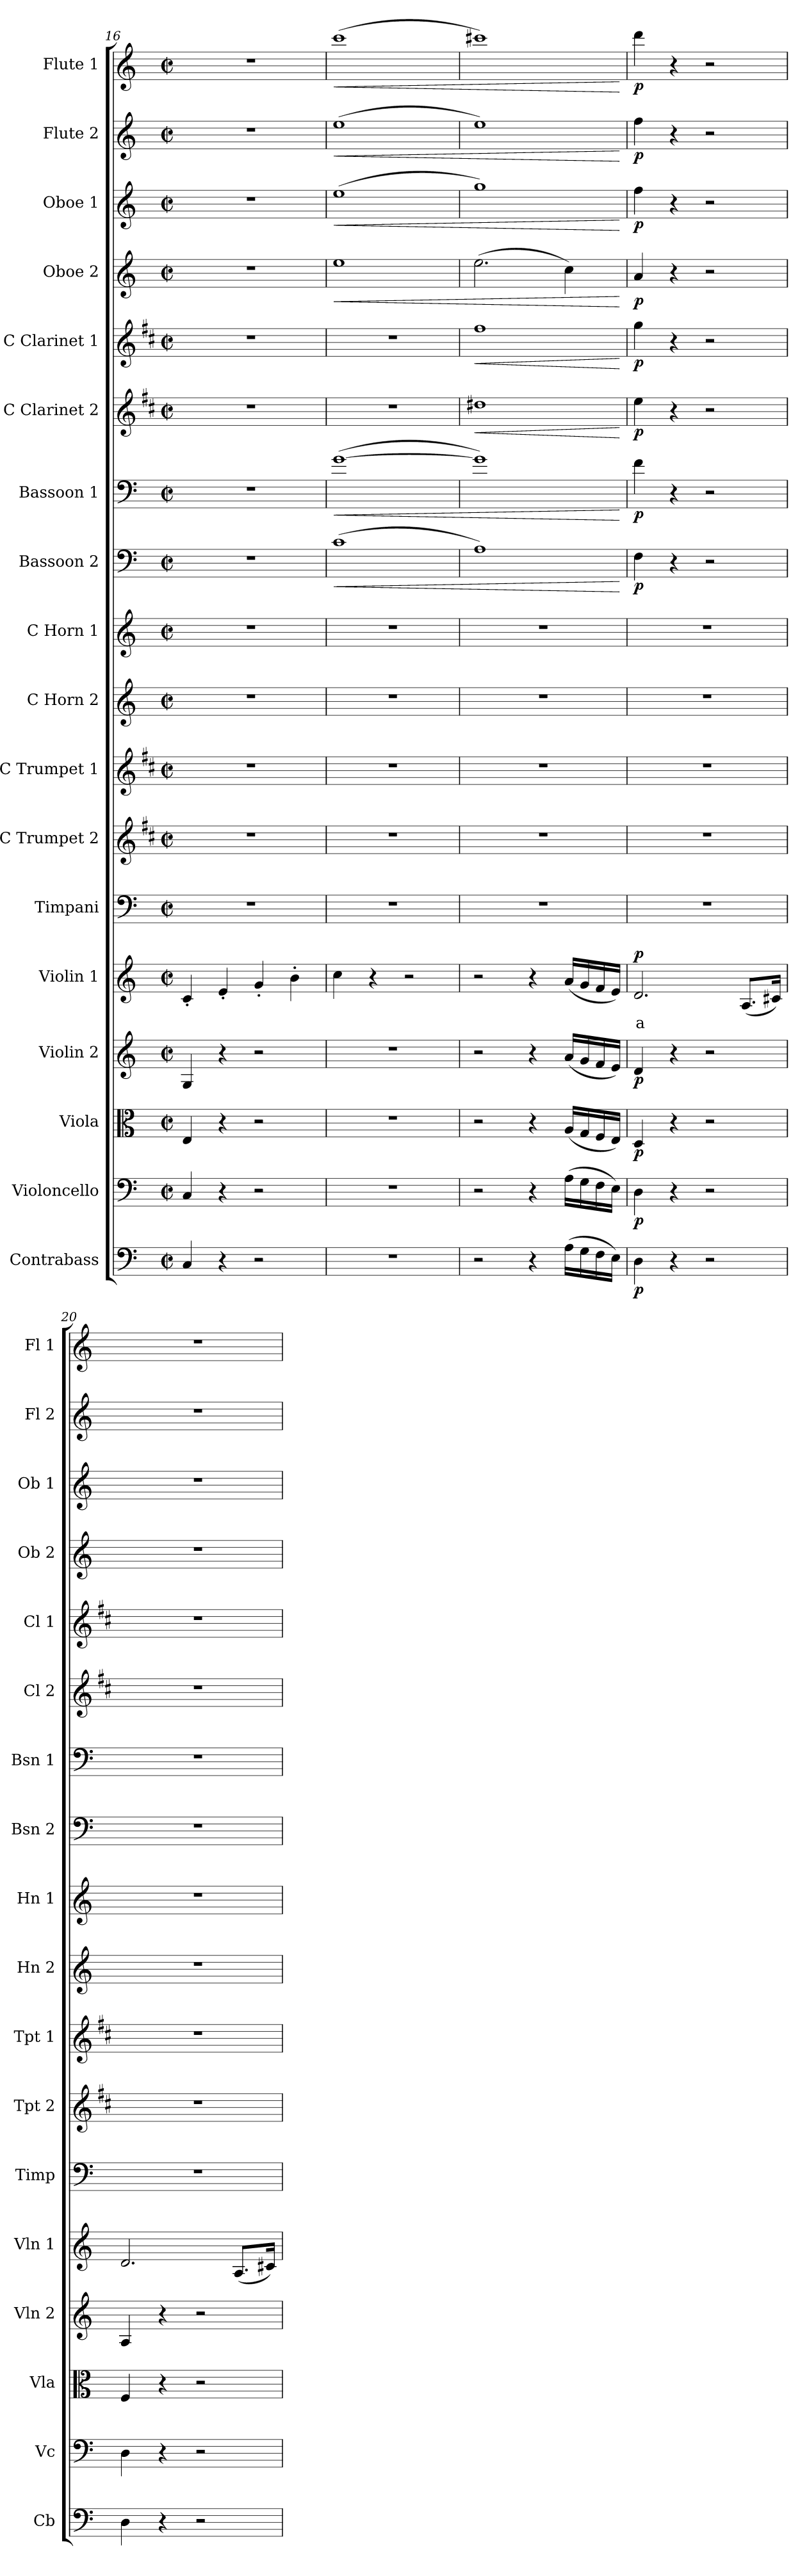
**kern	**dynam	**kern	**dynam	**kern	**dynam	**kern	**dynam	**kern	**text	**dynam	**kern	**kern	**kern	**kern	**kern	**kern	**dynam	**kern	**dynam	**kern	**dynam	**kern	**dynam	**kern	**dynam	**kern	**dynam	**kern	**dynam	**kern	**dynam
*part18	*part18	*part17	*part17	*part16	*part16	*part15	*part15	*part14	*part14	*part14	*part13	*part12	*part11	*part10	*part9	*part8	*part8	*part7	*part7	*part6	*part6	*part5	*part5	*part4	*part4	*part3	*part3	*part2	*part2	*part1	*part1
*staff18	*staff18	*staff17	*staff17	*staff16	*staff16	*staff15	*staff15	*staff14	*staff14	*staff14	*staff13	*staff12	*staff11	*staff10	*staff9	*staff8	*staff8	*staff7	*staff7	*staff6	*staff6	*staff5	*staff5	*staff4	*staff4	*staff3	*staff3	*staff2	*staff2	*staff1	*staff1
*I"Contrabass	*	*I"Violoncello	*	*I"Viola	*	*I"Violin 2	*	*I"Violin 1	*	*	*I"Timpani	*I"C Trumpet 2	*I"C Trumpet 1	*I"C Horn 2	*I"C Horn 1	*I"Bassoon 2	*	*I"Bassoon 1	*	*I"C Clarinet 2	*	*I"C Clarinet 1	*	*I"Oboe 2	*	*I"Oboe 1	*	*I"Flute 2	*	*I"Flute 1	*
*I'Cb	*	*I'Vc	*	*I'Vla	*	*I'Vln 2	*	*I'Vln 1	*	*	*I'Timp	*I'Tpt 2	*I'Tpt 1	*I'Hn 2	*I'Hn 1	*I'Bsn 2	*	*I'Bsn 1	*	*I'Cl 2	*	*I'Cl 1	*	*I'Ob 2	*	*I'Ob 1	*	*I'Fl 2	*	*I'Fl 1	*
*clefF4	*	*clefF4	*	*clefC3	*	*clefG2	*	*clefG2	*	*	*clefF4	*clefG2	*clefG2	*clefG2	*clefG2	*clefF4	*	*clefF4	*	*clefG2	*	*clefG2	*	*clefG2	*	*clefG2	*	*clefG2	*	*clefG2	*
*ITrd7c12	*	*	*	*	*	*	*	*	*	*	*	*ITrd1c2	*ITrd1c2	*ITrd7c12	*ITrd7c12	*	*	*	*	*ITrd1c2	*	*ITrd1c2	*	*	*	*	*	*	*	*	*
*k[]	*	*k[]	*	*k[]	*	*k[]	*	*k[]	*	*	*k[]	*k[]	*k[]	*k[]	*k[]	*k[]	*	*k[]	*	*k[]	*	*k[]	*	*k[]	*	*k[]	*	*k[]	*	*k[]	*
*M2/2	*	*M2/2	*	*M2/2	*	*M2/2	*	*M2/2	*	*	*M2/2	*M2/2	*M2/2	*M2/2	*M2/2	*M2/2	*	*M2/2	*	*M2/2	*	*M2/2	*	*M2/2	*	*M2/2	*	*M2/2	*	*M2/2	*
*met(c|)	*	*met(c|)	*	*met(c|)	*	*met(c|)	*	*met(c|)	*	*	*met(c|)	*met(c|)	*met(c|)	*met(c|)	*met(c|)	*met(c|)	*	*met(c|)	*	*met(c|)	*	*met(c|)	*	*met(c|)	*	*met(c|)	*	*met(c|)	*	*met(c|)	*
=16	=16	=16	=16	=16	=16	=16	=16	=16	=16	=16	=16	=16	=16	=16	=16	=16	=16	=16	=16	=16	=16	=16	=16	=16	=16	=16	=16	=16	=16	=16	=16
4CC/	.	4C/	.	4E/	.	4G/	.	4c'/	.	.	1r	1r	1r	1r	1r	1r	.	1r	.	1r	.	1r	.	1r	.	1r	.	1r	.	1r	.
4r	.	4r	.	4r	.	4r	.	4e'/	.	.	.	.	.	.	.	.	.	.	.	.	.	.	.	.	.	.	.	.	.	.	.
2r	.	2r	.	2r	.	2r	.	4g'/	.	.	.	.	.	.	.	.	.	.	.	.	.	.	.	.	.	.	.	.	.	.	.
.	.	.	.	.	.	.	.	4b'\	.	.	.	.	.	.	.	.	.	.	.	.	.	.	.	.	.	.	.	.	.	.	.
=17	=17	=17	=17	=17	=17	=17	=17	=17	=17	=17	=17	=17	=17	=17	=17	=17	=17	=17	=17	=17	=17	=17	=17	=17	=17	=17	=17	=17	=17	=17	=17
!	!	!	!	!	!	!	!	!	!	!	!	!	!	!	!	!	!LO:HP:b	!	!LO:HP:b	!	!	!	!	!	!LO:HP:b	!	!LO:HP:b	!	!LO:HP:b	!	!LO:HP:b
1r	.	1r	.	1r	.	1r	.	4cc\	.	.	1r	1r	1r	1r	1r	(1c	<	([1g	<	1r	.	1r	.	1ee	<	(1ee	<	(1ee	<	(1ccc	<
.	.	.	.	.	.	.	.	4r	.	.	.	.	.	.	.	.	.	.	.	.	.	.	.	.	.	.	.	.	.	.	.
.	.	.	.	.	.	.	.	2r	.	.	.	.	.	.	.	.	.	.	.	.	.	.	.	.	.	.	.	.	.	.	.
=18	=18	=18	=18	=18	=18	=18	=18	=18	=18	=18	=18	=18	=18	=18	=18	=18	=18	=18	=18	=18	=18	=18	=18	=18	=18	=18	=18	=18	=18	=18	=18
!	!	!	!	!	!	!	!	!	!	!	!	!	!	!	!	!	!	!	!	!	!LO:HP:b	!	!LO:HP:b	!	!	!	!	!	!	!	!
2r	.	2r	.	2r	.	2r	.	2r	.	.	1r	1r	1r	1r	1r	1A)	.	1g])	.	1cc#X	<	1ee	<	(2.ee\	.	1gg)	.	1ee)	.	1ccc#X)	.
4r	.	4r	.	4r	.	4r	.	4r	.	.	.	.	.	.	.	.	.	.	.	.	.	.	.	.	.	.	.	.	.	.	.
(16AA\LL	.	(16A\LL	.	(16A/LL	.	(16a/LL	.	(16a/LL	.	.	.	.	.	.	.	.	.	.	.	.	.	.	.	4cc\)	.	.	.	.	.	.	.
16GG\	.	16G\	.	16G/	.	16g/	.	16g/	.	.	.	.	.	.	.	.	.	.	.	.	.	.	.	.	.	.	.	.	.	.	.
16FF\	.	16F\	.	16F/	.	16f/	.	16f/	.	.	.	.	.	.	.	.	.	.	.	.	.	.	.	.	.	.	.	.	.	.	.
16EE\JJ)	.	16E\JJ)	.	16E/JJ)	.	16e/JJ)	.	16e/JJ)	.	.	.	.	.	.	.	.	.	.	.	.	.	.	.	.	.	.	.	.	.	.	.
.	.	.	.	.	.	.	.	.	.	.	.	.	.	.	.	.	[	.	[	.	[	.	[	.	[	.	[	.	[	.	[
=19	=19	=19	=19	=19	=19	=19	=19	=19	=19	=19	=19	=19	=19	=19	=19	=19	=19	=19	=19	=19	=19	=19	=19	=19	=19	=19	=19	=19	=19	=19	=19
!	!LO:DY:b	!	!LO:DY:b	!	!LO:DY:b	!	!LO:DY:b	!	!LO:LY:b:color=#FF0000	!LO:DY:b	!	!	!	!	!	!	!LO:DY:b	!	!LO:DY:b	!	!LO:DY:b	!	!LO:DY:b	!	!LO:DY:b	!	!LO:DY:b	!	!LO:DY:b	!	!LO:DY:b
4DD\	p	4D\	p	4D/	p	4d/	p	2.d/	a	p	1r	1r	1r	1r	1r	4F\	p	4f\	p	4dd\	p	4ff\	p	4a/	p	4ff\	p	4ff\	p	4ddd\	p
4r	.	4r	.	4r	.	4r	.	.	.	.	.	.	.	.	.	4r	.	4r	.	4r	.	4r	.	4r	.	4r	.	4r	.	4r	.
2r	.	2r	.	2r	.	2r	.	.	.	.	.	.	.	.	.	2r	.	2r	.	2r	.	2r	.	2r	.	2r	.	2r	.	2r	.
.	.	.	.	.	.	.	.	(8.A/L	.	.	.	.	.	.	.	.	.	.	.	.	.	.	.	.	.	.	.	.	.	.	.
.	.	.	.	.	.	.	.	16c#X/Jk)	.	.	.	.	.	.	.	.	.	.	.	.	.	.	.	.	.	.	.	.	.	.	.
=20	=20	=20	=20	=20	=20	=20	=20	=20	=20	=20	=20	=20	=20	=20	=20	=20	=20	=20	=20	=20	=20	=20	=20	=20	=20	=20	=20	=20	=20	=20	=20
4DD\	.	4D\	.	4F/	.	4A/	.	2.d/	.	.	1r	1r	1r	1r	1r	1r	.	1r	.	1r	.	1r	.	1r	.	1r	.	1r	.	1r	.
4r	.	4r	.	4r	.	4r	.	.	.	.	.	.	.	.	.	.	.	.	.	.	.	.	.	.	.	.	.	.	.	.	.
2r	.	2r	.	2r	.	2r	.	.	.	.	.	.	.	.	.	.	.	.	.	.	.	.	.	.	.	.	.	.	.	.	.
.	.	.	.	.	.	.	.	(8.A/L	.	.	.	.	.	.	.	.	.	.	.	.	.	.	.	.	.	.	.	.	.	.	.
.	.	.	.	.	.	.	.	16c#X/Jk)	.	.	.	.	.	.	.	.	.	.	.	.	.	.	.	.	.	.	.	.	.	.	.
=	=	=	=	=	=	=	=	=	=	=	=	=	=	=	=	=	=	=	=	=	=	=	=	=	=	=	=	=	=	=	=
*-	*-	*-	*-	*-	*-	*-	*-	*-	*-	*-	*-	*-	*-	*-	*-	*-	*-	*-	*-	*-	*-	*-	*-	*-	*-	*-	*-	*-	*-	*-	*-
